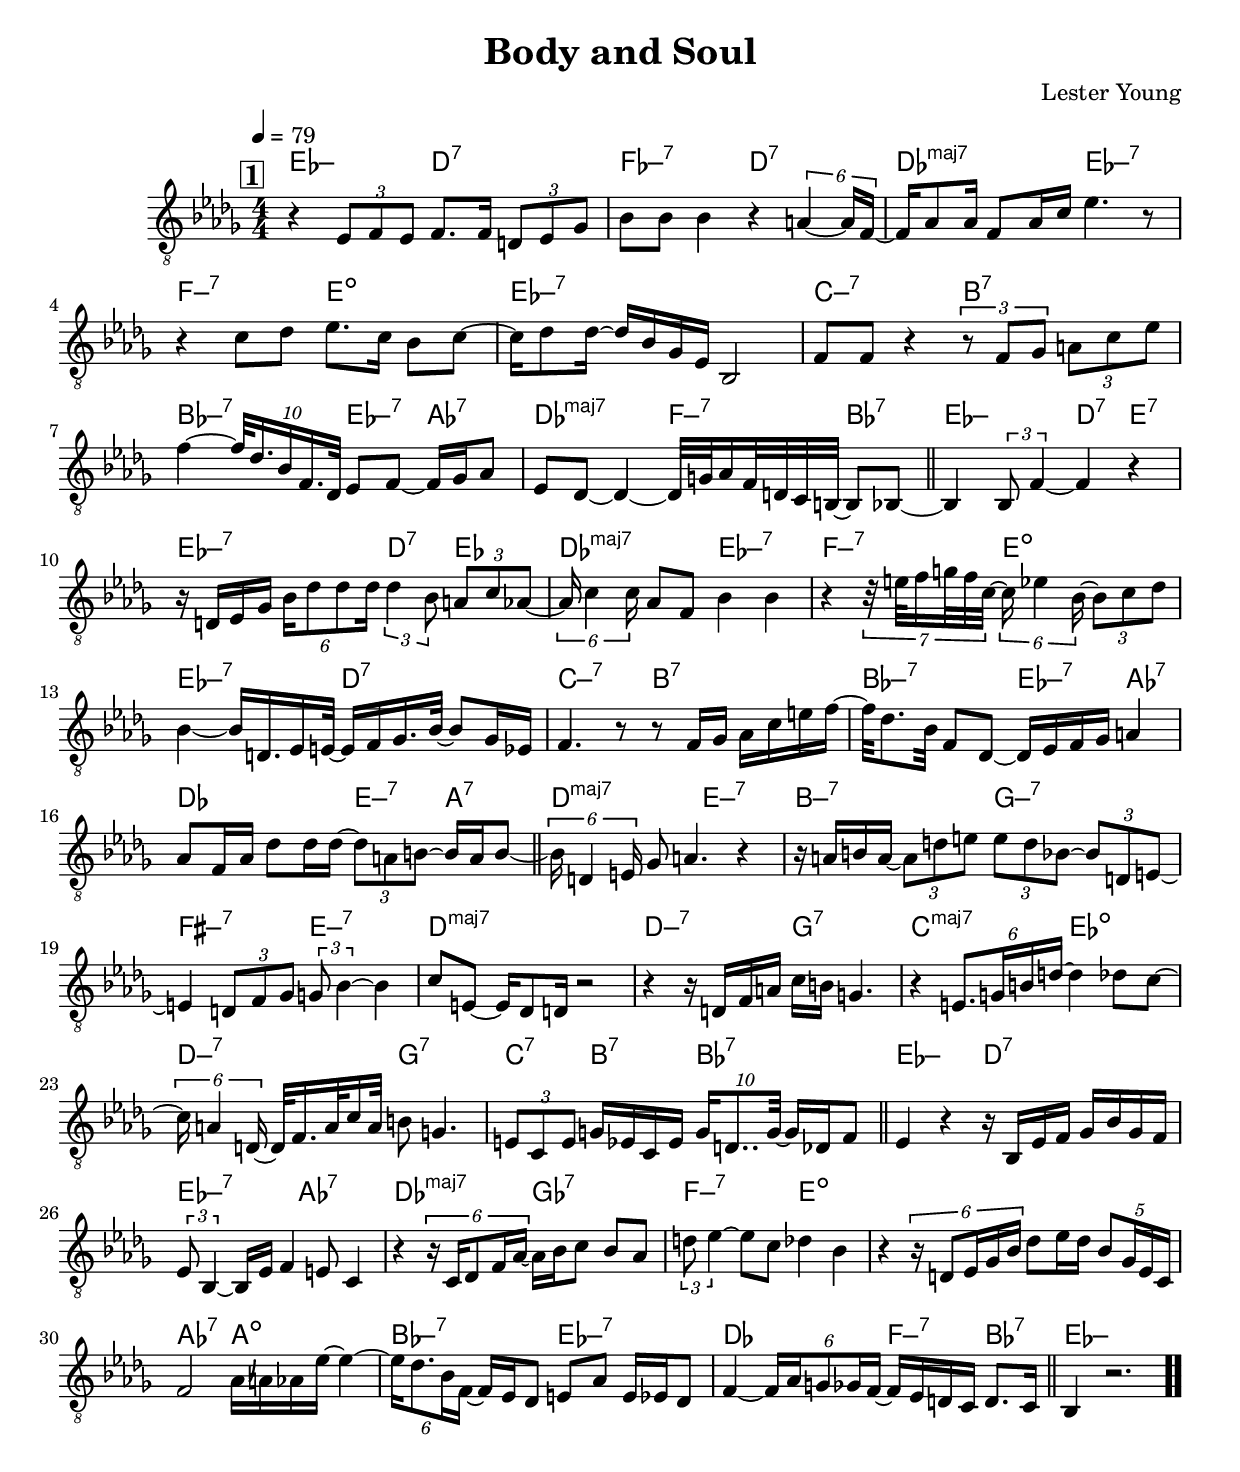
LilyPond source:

\version "2.13.2"

#(ly:set-option 'point-and-click #f)

\header {
  title = "Body and Soul"
  composer = "Lester Young"
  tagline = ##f
}
global =
{
    \override Staff.TimeSignature #'style = #'()
    \time 4/4
    \clef "treble_8"
    \key des \major
    \override Rest #'direction = #'0
    \override MultiMeasureRest #'staff-position = #0
}
\score
{
<<
    \transpose c' c'

    \new ChordNames { \chords {
      \set majorSevenSymbol = \markup { "maj7" }
      \set minorChordModifier = \markup { \char ##x2013 }
      
      | es2:min d2:7 | fes2:min7 d2:7 | des2:maj es2:min7 | f2:min7 e2:dim | es1:min7 | c2:min7 b2:7 | bes2:min7 es4:min7 aes4:7 | des2:maj f4:min7 bes4:7 
      | es2:min d4:7 e4:7 | es2:min7 d4:7 es4 | des2:maj es2:min7 | f2:min7 e2:dim | es2:min7 d2:7 | c2:min7 b2:7 | bes2:min7 es4:min7 aes4:7 | des2 e4:min7 a4:7 
      | d2:maj e2:min7 | b2:min7 g2:min7 | fis2:min7 e2:min7 | d1:maj | d2:min7 g2:7 | c2:maj es2:dim | d2:min7 g2:7 | c4:7 b4:7 bes2:7 
      | es2:min d2:7 | es2:min7 aes2:7 | des2:maj ges2:7 | f2:min7 e2:dim | s1 | aes2:7 a2:dim | bes2:min7 es2:min7 | des2 f4:min7 bes4:7 
      | es1:min|
      }
      }

    \new Staff
    <<
    \transpose c' c'

    {
      \global
  		%\override Score.MetronomeMark #'transparent = ##t
  		%\override Score.MetronomeMark #'stencil = ##f
  		
  		\override HorizontalBracket #'direction = #UP
  		\override HorizontalBracket #'bracket-flare = #'(0 . 0)
  		
  		\override TextSpanner #'dash-fraction = #1.0
  		\override TextSpanner #'bound-details #'left #'text = \markup{ \concat{\draw-line #'(0 . -1.0) \draw-line #'(1.0 . 0) }}
  		\override TextSpanner #'bound-details #'right #'text = \markup{ \concat{ \draw-line #'(1.0 . 0) \draw-line #'(0 . -1.0) }}
          \set Score.markFormatter = #format-mark-box-numbers


      \tempo 4 = 79
      \set Score.currentBarNumber = #1
     
      \bar "||" \mark \default r4 \tuplet 3/2 {es8 f8 es8} f8. f16 \tuplet 3/2 {d8 es8 ges8} 
      | bes8 bes8 bes4 r4 \tuplet 6/4 {a4~ a16 f16~} 
      | f16 aes8 aes16 f8 aes16 c'16 es'4. r8 
      | r4 c'8 des'8 es'8. c'16 bes8 c'8~ 
      | c'16 des'8 des'16~ des'16 bes16 ges16 es16 bes,2 
      | f8 f8 r4 \tuplet 3/2 {r8 f8 ges8} \tuplet 3/2 {a8 c'8 es'8} 
      | f'4~ \tuplet 10/8 {f'32 des'16. bes16 f16. des32} es8 f8~ f16 ges16 aes8 
      | es8 des8~ des4~ des32 g32 aes16 f32 d32 c32 b,32~ b,8 bes,8~ 
      \bar "||" bes,4 \tuplet 3/2 {bes,8 f4~} f4 r4 
      | r16 d16 es16 ges16 \tuplet 6/4 {bes16 des'8 des'8 des'16} \tuplet 3/2 {des'4 bes8} \tuplet 3/2 {a8 c'8 aes8~} 
      | \tuplet 6/4 {aes16 c'4 c'16} aes8 f8 bes4 bes4 
      | r4 \tuplet 7/8 {r32 e'32 f'16 g'32 f'32 c'32~} \tuplet 6/4 {c'16 es'4 bes16~} \tuplet 3/2 {bes8 c'8 des'8} 
      | bes4~ bes16 d16. es16 e32~ e16 f16 ges16. bes32~ bes8 ges16 es16 
      | f4. r8 r8 f16 ges16 aes16 c'16 e'16 f'16~ 
      | f'32 des'8. bes32 f8 des8~ des16 es16 f16 ges16 a4 
      | aes8 f16 aes16 des'8 des'16 des'16~ \tuplet 3/2 {des'8 a8 b8~} b16 a16 b8~ 
      \bar "||" \tuplet 6/4 {b16 d4 e16} ges8 a4. r4 
      | r16 a16 b16 a16~ \tuplet 3/2 {a8 d'8 e'8} \tuplet 3/2 {e'8 d'8 bes8~} \tuplet 3/2 {bes8 d8 e8~} 
      | e4 \tuplet 3/2 {d8 f8 ges8} \tuplet 3/2 {g8 bes4~} bes4 
      | c'8 e8~ e16 des8 d16 r2 
      | r4 r16 d16 f16 a16 c'16 b16 g4. 
      | r4 \tuplet 6/4 {e8. g16 b16 d'16~} d'4 des'8 c'8~ 
      | \tuplet 6/4 {c'16 a4 d16~} d32 f16. a32 c'16 a32 b8 g4. 
      | \tuplet 3/2 {e8 c8 e8} g16 es16 c16 es16 \tuplet 10/8 {g16 d8.. g32~} g16 des16 f8 
      \bar "||" es4 r4 r16 bes,16 es16 f16 ges16 bes16 ges16 f16 
      | \tuplet 3/2 {es8 bes,4~} bes,16 es16 f4 e8 c4 
      | r4 \tuplet 6/4 {r16 c16 des8 f16 aes16~} aes16 bes16 c'8 bes8 aes8 
      | \tuplet 3/2 {d'8 es'4~} es'8 c'8 des'4 bes4 
      | r4 \tuplet 6/4 {r16 d8 es16 ges16 bes16} des'8 es'16 des'16 \tuplet 5/4 {bes8 ges16 es16 c16} 
      | f2 aes16\bendAfter #+4  a16 aes16 es'16~ es'4~ 
      | \tuplet 6/4 {es'16 des'8. bes16 f16~} f16 es16 des8 e8 aes8 e16 es16 des8 
      | f4~ \tuplet 6/4 {f16 aes16 g8 ges16 f16~} f16 es16 d16 c16 d8. c16 
      \bar "||" bes,4 r2.\bar  ".."
    }
    >>
>>    
}
